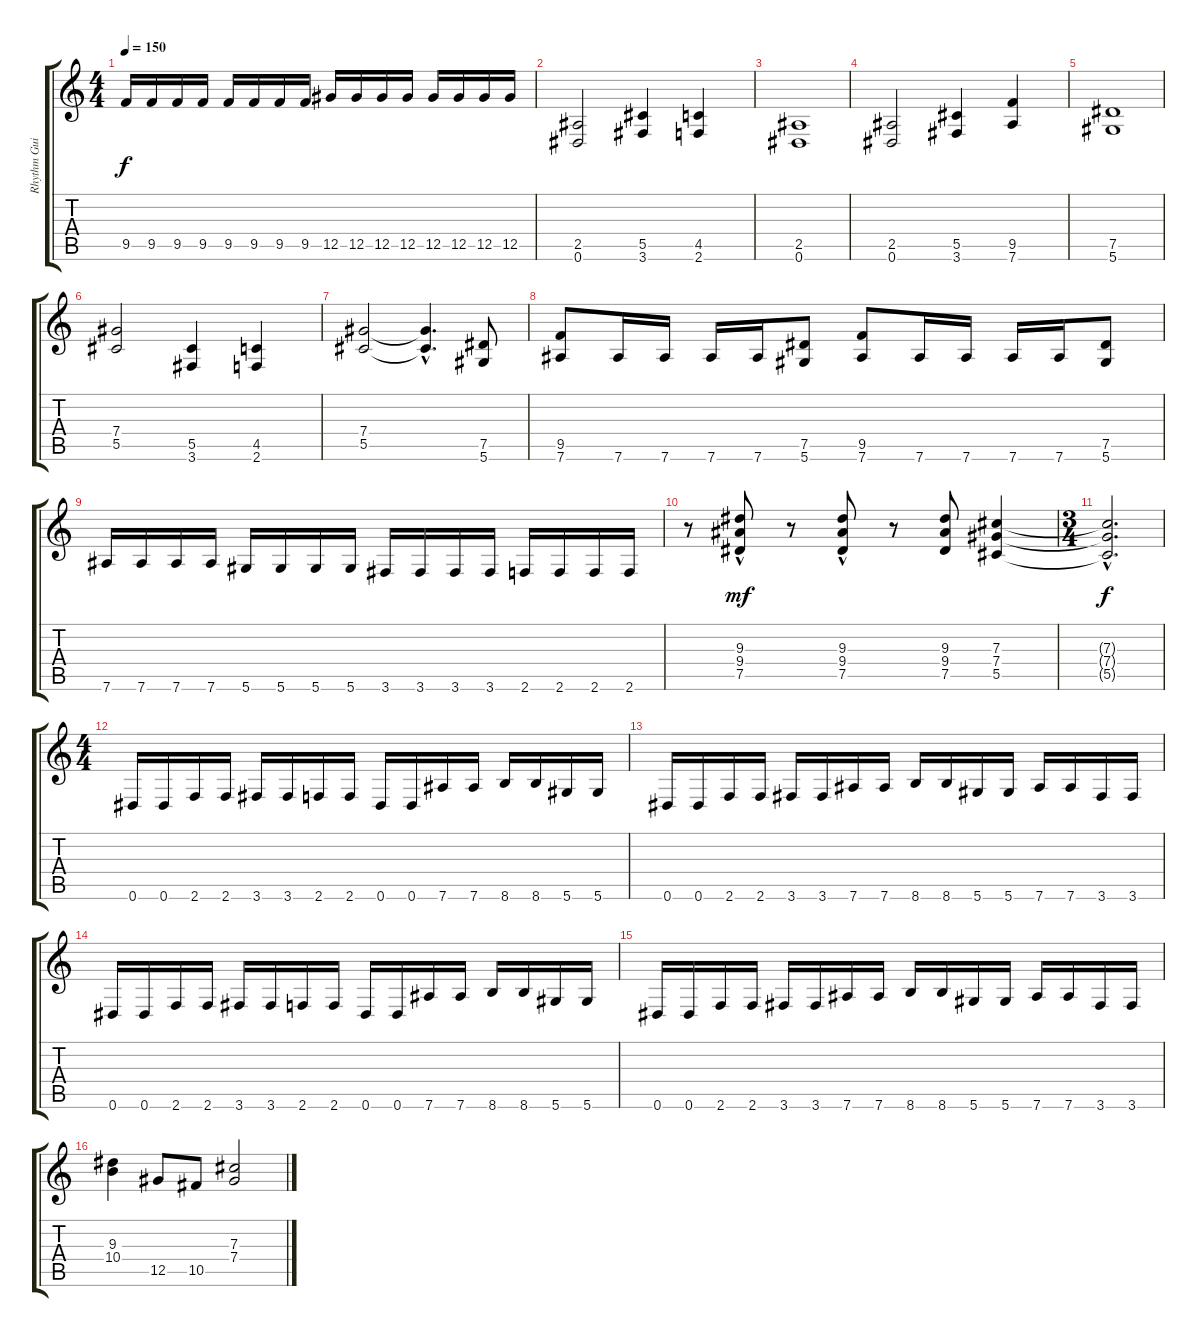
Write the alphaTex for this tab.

\track ("Rhythm Guitar II" "Rhythm Gui") {instrument distortionguitar}
\staff {score tabs}
\tuning (Eb4 Bb3 Gb3 Db3 Ab2 Eb2) {hide}
\ts (4 4)
\tempo 150
\clef g2
\ks c
9.5.16{dy f} 9.5.16 9.5.16 9.5.16 9.5.16 9.5.16 9.5.16 9.5.16 12.5.16 12.5.16 12.5.16 12.5.16 12.5.16 12.5.16 12.5.16 12.5.16 |
(2.5 0.6).2 (5.5 3.6).4 (4.5 2.6).4 |
(2.5 0.6).1 |
(2.5 0.6).2 (5.5 3.6).4 (9.5 7.6).4 |
(7.5 5.6).1 |
(7.4 5.5).2 (5.5 3.6).4 (4.5 2.6).4 |
(7.4 5.5).2 (7.4{hac t} 5.5{hac t}).4{d} (7.5 5.6).8 |
(9.5 7.6).8 7.6.16 7.6.16 7.6.16 7.6.16 (7.5 5.6).8 (9.5 7.6).8 7.6.16 7.6.16 7.6.16 7.6.16 (7.5 5.6).8 |
7.6.16 7.6.16 7.6.16 7.6.16 5.6.16 5.6.16 5.6.16 5.6.16 3.6.16 3.6.16 3.6.16 3.6.16 2.6.16 2.6.16 2.6.16 2.6.16 |
r.8 (9.3 9.4{hac} 7.5).8{dy mf} r.8 (9.3 9.4{hac} 7.5).8 r.8 (9.3 9.4 7.5).8 (7.3 7.4 5.5).4 |
\ts (3 4)
(7.3{hac t} 7.4{hac t} 5.5{hac t}).2{d dy f} |
\ts (4 4)
0.6.16 0.6.16 2.6.16 2.6.16 3.6.16 3.6.16 2.6.16 2.6.16 0.6.16 0.6.16 7.6.16 7.6.16 8.6.16 8.6.16 5.6.16 5.6.16 |
0.6.16 0.6.16 2.6.16 2.6.16 3.6.16 3.6.16 7.6.16 7.6.16 8.6.16 8.6.16 5.6.16 5.6.16 7.6.16 7.6.16 3.6.16 3.6.16 |
0.6.16 0.6.16 2.6.16 2.6.16 3.6.16 3.6.16 2.6.16 2.6.16 0.6.16 0.6.16 7.6.16 7.6.16 8.6.16 8.6.16 5.6.16 5.6.16 |
0.6.16 0.6.16 2.6.16 2.6.16 3.6.16 3.6.16 7.6.16 7.6.16 8.6.16 8.6.16 5.6.16 5.6.16 7.6.16 7.6.16 3.6.16 3.6.16 |
(9.3 10.4).4 12.5.8 10.5.8 (7.3 7.4).2
